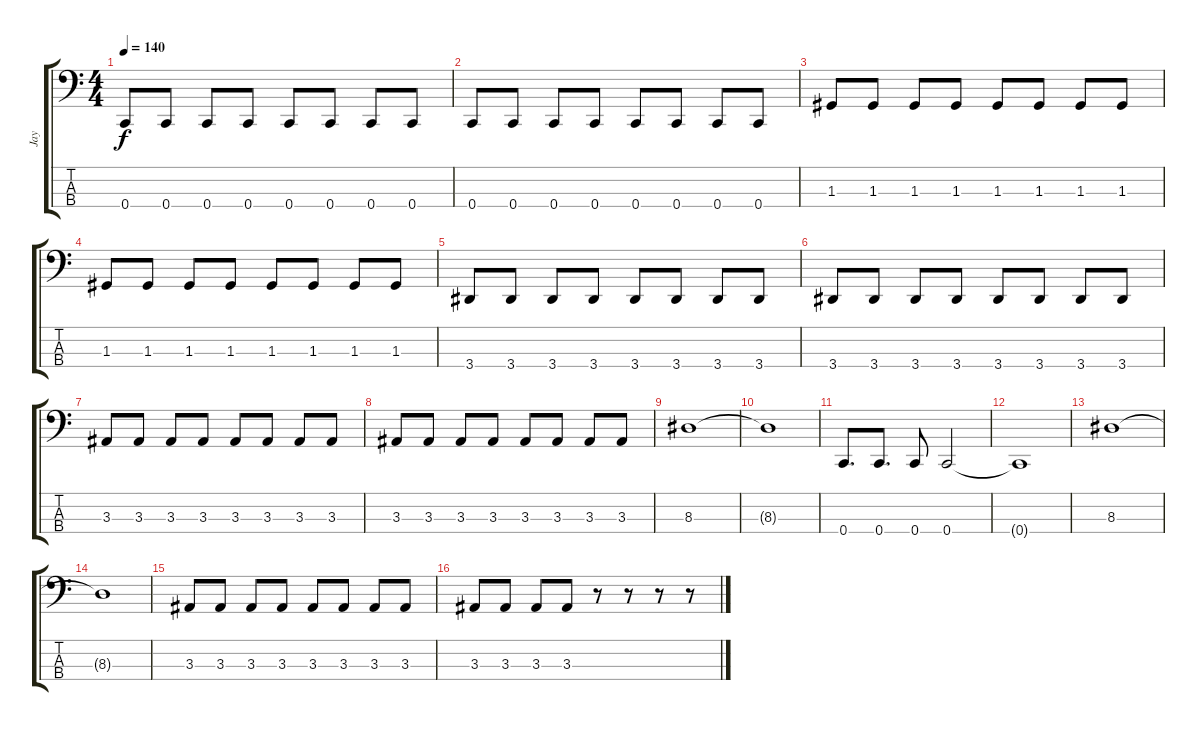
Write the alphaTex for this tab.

\track ("Jay" "Jay") {instrument electricbassfinger}
\staff {score tabs}
\tuning (F2 C2 G1 C1) {hide}
\ts (4 4)
\tempo 140
\clef f4
\ks c
0.4.8{dy f} 0.4.8 0.4.8 0.4.8 0.4.8 0.4.8 0.4.8 0.4.8 |
0.4.8 0.4.8 0.4.8 0.4.8 0.4.8 0.4.8 0.4.8 0.4.8 |
1.3.8 1.3.8 1.3.8 1.3.8 1.3.8 1.3.8 1.3.8 1.3.8 |
1.3.8 1.3.8 1.3.8 1.3.8 1.3.8 1.3.8 1.3.8 1.3.8 |
3.4.8 3.4.8 3.4.8 3.4.8 3.4.8 3.4.8 3.4.8 3.4.8 |
3.4.8 3.4.8 3.4.8 3.4.8 3.4.8 3.4.8 3.4.8 3.4.8 |
3.3.8 3.3.8 3.3.8 3.3.8 3.3.8 3.3.8 3.3.8 3.3.8 |
3.3.8 3.3.8 3.3.8 3.3.8 3.3.8 3.3.8 3.3.8 3.3.8 |
8.3.1 |
8.3{t}.1 |
0.4.8{d} 0.4.8{d} 0.4.8 0.4.2 |
0.4{t}.1 |
8.3.1 |
8.3{t}.1 |
3.3.8 3.3.8 3.3.8 3.3.8 3.3.8 3.3.8 3.3.8 3.3.8 |
3.3.8 3.3.8 3.3.8 3.3.8 r.8 r.8 r.8 r.8
